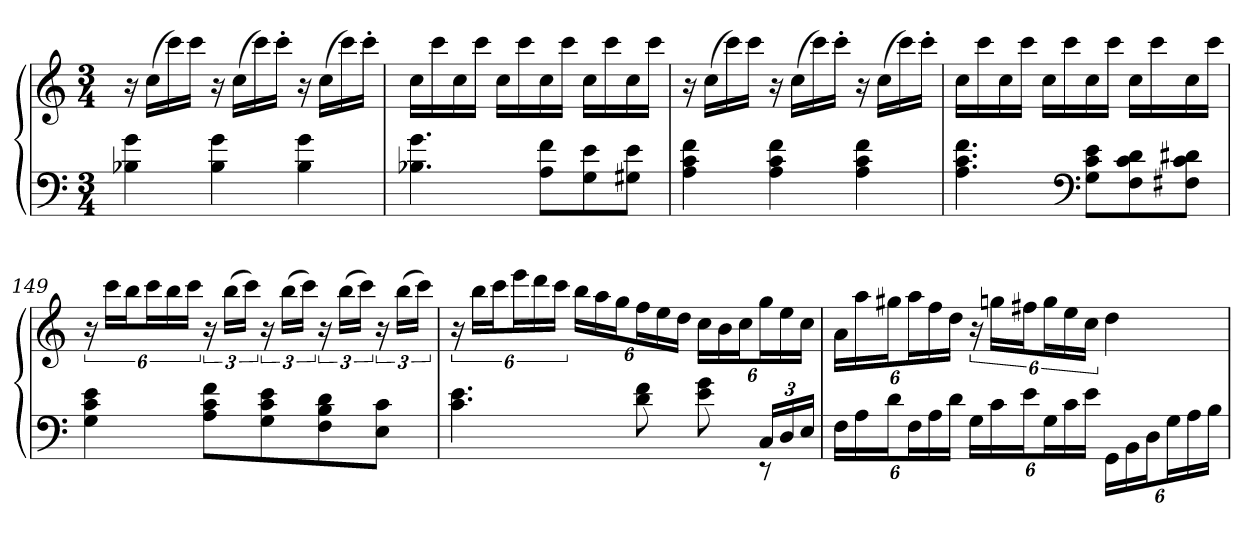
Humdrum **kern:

**kern	**kern
*part1	*part1
*staff2	*staff1
*clefF4	*clefG2
*k[]	*k[]
*C:	*C:
*M3/4	*M3/4
=	=
4B-X 4g	16r
.	(16ccLL
.	16ccc)
.	16cccJJ
4B- 4g	16r
.	(16ccLL
.	16ccc)
.	16ccc'JJ
4B- 4g	16r
.	(16ccLL
.	16ccc)
.	16ccc'JJ
=146	=146
4.B-X 4.g	16ccLL
.	16ccc
.	16cc
.	16cccJJ
.	16ccLL
.	16ccc
8A 8fL	16cc
.	16cccJJ
8G 8e	16ccLL
.	16ccc
8G#X 8eJ	16cc
.	16cccJJ
=147	=147
4A 4c 4f	16r
.	(16ccLL
.	16ccc)
.	16cccJJ
4A 4c 4f	16r
.	(16ccLL
.	16ccc)
.	16ccc'JJ
4A 4c 4f	16r
.	(16ccLL
.	16ccc)
.	16ccc'JJ
=148	=148
4.A 4.c 4.f	16ccLL
.	16ccc
.	16cc
.	16cccJJ
.	16ccLL
.	16ccc
*clefF4	*
8G 8c 8eL	16cc
.	16cccJJ
8F 8c 8d	16ccLL
.	16ccc
8F#X 8c 8d#XJ	16cc
.	16cccJJ
=149	=149
4G 4c 4e	24r
.	24cccLL
.	24bbJ
.	24cccL
.	24bb
.	24cccJJ
8A 8c 8fL	24r
.	(24bbLL
.	24cccJJ)
8G 8c 8e	24r
.	(24bbLL
.	24cccJJ)
8F 8B 8d	24r
.	(24bbLL
.	24cccJJ)
8E 8cJ	24r
.	(24bbLL
.	24cccJJ)
=150	=150
*^	*
4.c 4.e	2ryy	24r
.	.	24bbLL
.	.	24cccJ
.	.	24eeeL
.	.	24ddd
.	.	24cccJJ
.	.	24bbLL
.	.	24aa
.	.	24ggJ
8d 8f	.	24ffL
.	.	24ee
.	.	24ddJJ
8e 8g	8ryy	24ccLL
.	.	24b
.	.	24ccJ
24CLL	8r	24ggL
24D	.	24ee
24EJJ	.	24ccJJ
*v	*v	*
=151	=151
24FLL	24aLL
24A	24aa
24dJ	24gg#XJ
24FL	24aaL
24A	24ff
24dJJ	24ddJJ
24GLL	24r
24c	24ggnLL
24eJ	24ff#XJ
24GL	24ggL
24c	24ee
24eJJ	24ccJJ
24GGLL	4dd
24BB	.
24DJ	.
24GL	.
24A	.
24BJJ	.
=	=
*-	*-
